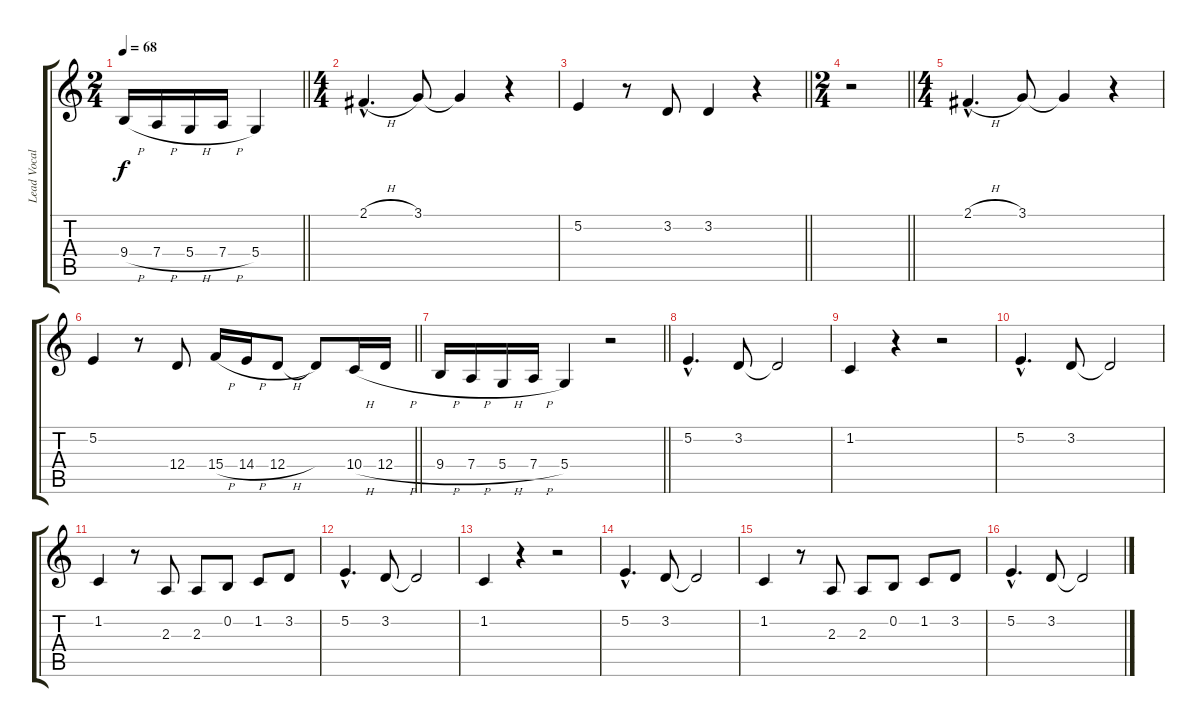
\track ("Lead Vocal" "Lead Vocal") {instrument tenorsax}
\staff {score tabs}
\tuning (E4 B3 G3 D3 A2 E2) {hide}
\ts (2 4)
\tempo 68
\clef g2
\barLineRight lightlight
\ks c
9.4{h}.16{dy f} 7.4{h}.16 5.4{h}.16 7.4{h}.16 5.4.4 |
\ts (4 4)
2.1{h hac}.4{d} 3.1.8 3.1{t}.4 r.4 |
\barLineRight lightlight
5.2.4 r.8 3.2.8 3.2.4 r.4 |
\ts (2 4)
\barLineRight lightlight
r.2 |
\ts (4 4)
2.1{h hac}.4{d} 3.1.8 3.1{t}.4 r.4 |
\barLineRight lightlight
5.2.4 r.8 12.4.8 15.4{h}.16 14.4{h}.16 12.4{h}.8 12.4{t}.8 10.4{h}.16 12.4{h}.16 |
\barLineRight lightlight
9.4{h}.16 7.4{h}.16 5.4{h}.16 7.4{h}.16 5.4.4 r.2 |
5.2{hac}.4{d} 3.2.8 3.2{t}.2 |
1.2.4 r.4 r.2 |
5.2{hac}.4{d} 3.2.8 3.2{t}.2 |
1.2.4 r.8 2.3.8 2.3.8 0.2.8 1.2.8 3.2.8 |
5.2{hac}.4{d} 3.2.8 3.2{t}.2 |
1.2.4 r.4 r.2 |
5.2{hac}.4{d} 3.2.8 3.2{t}.2 |
1.2.4 r.8 2.3.8 2.3.8 0.2.8 1.2.8 3.2.8 |
5.2{hac}.4{d} 3.2.8 3.2{t}.2
